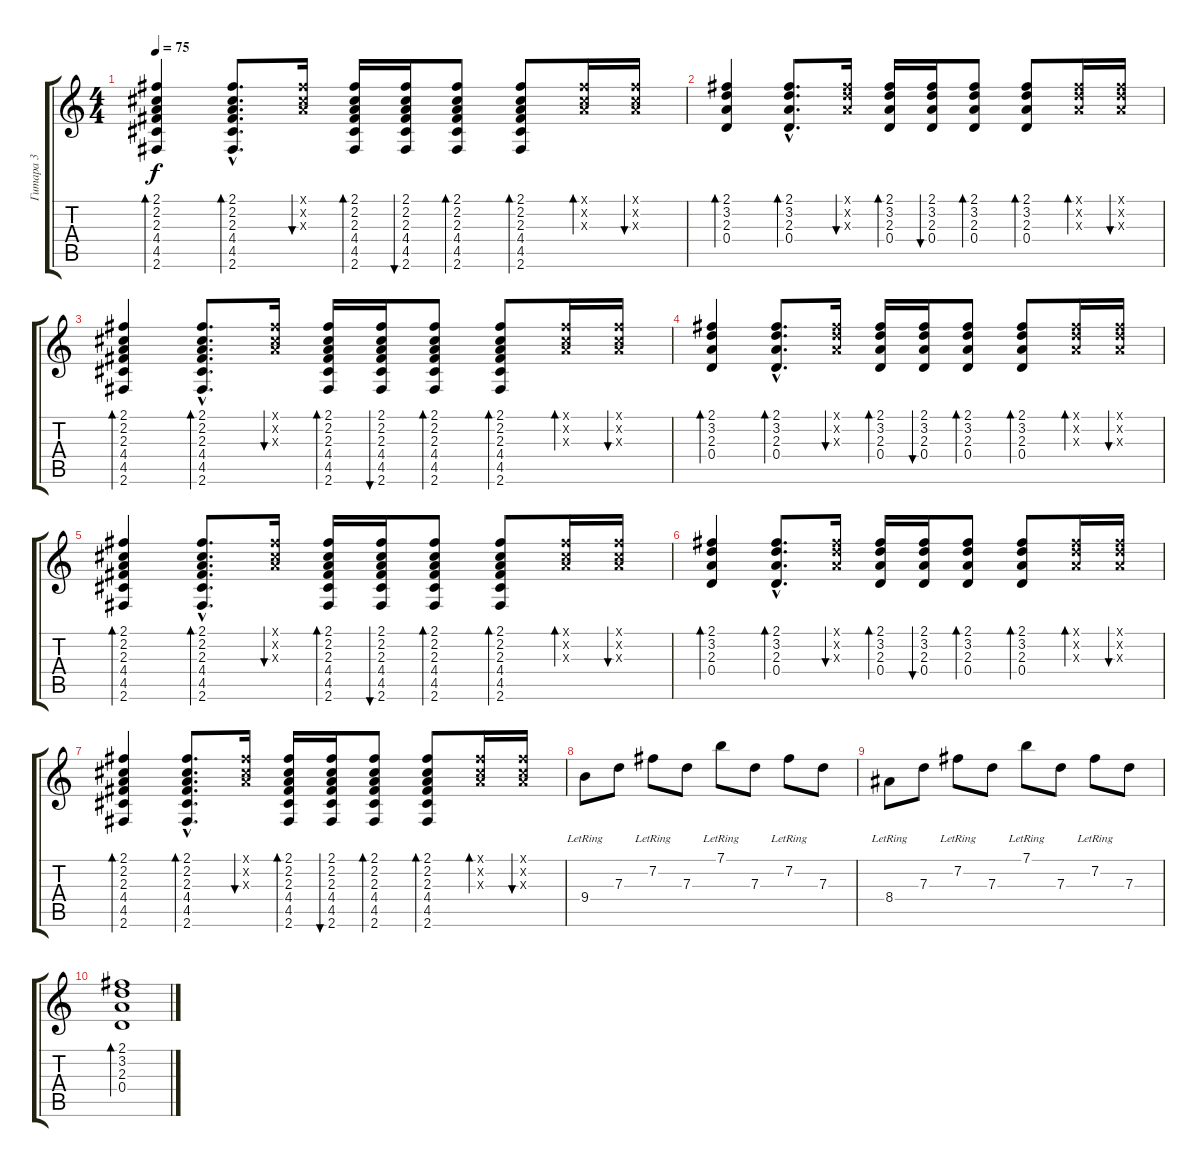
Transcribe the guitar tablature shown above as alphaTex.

\track ("Гитара 3" "Гитара 3") {instrument acousticguitarsteel}
\staff {score tabs}
\tuning (E4 B3 G3 D3 A2 E2) {hide}
\ts (4 4)
\tempo 75
\clef g2
\ks c
(2.1 2.2 2.3 4.4 4.5 2.6).4{bd 60 dy f} (2.1{hac} 2.2{hac} 2.3{hac} 4.4{hac} 4.5{hac} 2.6{hac}).8{d bd 60} (2.1{x} 2.2{x} 2.3{x}).16{bu 60} (2.1 2.2 2.3 4.4 4.5 2.6).16{bd 60} (2.1 2.2 2.3 4.4 4.5 2.6).16{bu 60} (2.1 2.2 2.3 4.4 4.5 2.6).8{bd 60} (2.1 2.2 2.3 4.4 4.5 2.6).8{bd 60} (2.1{x} 2.2{x} 2.3{x}).16{bd 60} (2.1{x} 2.2{x} 2.3{x}).16{bu 60} |
(2.1 3.2 2.3 0.4).4{bd 60} (2.1{hac} 3.2{hac} 2.3{hac} 0.4{hac}).8{d bd 60} (2.1{x} 3.2{x} 2.3{x}).16{bu 60} (2.1 3.2 2.3 0.4).16{bd 60} (2.1 3.2 2.3 0.4).16{bu 60} (2.1 3.2 2.3 0.4).8{bd 60} (2.1 3.2 2.3 0.4).8{bd 60} (2.1{x} 3.2{x} 2.3{x}).16{bd 60} (2.1{x} 3.2{x} 2.3{x}).16{bu 60} |
(2.1 2.2 2.3 4.4 4.5 2.6).4{bd 60} (2.1{hac} 2.2{hac} 2.3{hac} 4.4{hac} 4.5{hac} 2.6{hac}).8{d bd 60} (2.1{x} 2.2{x} 2.3{x}).16{bu 60} (2.1 2.2 2.3 4.4 4.5 2.6).16{bd 60} (2.1 2.2 2.3 4.4 4.5 2.6).16{bu 60} (2.1 2.2 2.3 4.4 4.5 2.6).8{bd 60} (2.1 2.2 2.3 4.4 4.5 2.6).8{bd 60} (2.1{x} 2.2{x} 2.3{x}).16{bd 60} (2.1{x} 2.2{x} 2.3{x}).16{bu 60} |
(2.1 3.2 2.3 0.4).4{bd 60} (2.1{hac} 3.2{hac} 2.3{hac} 0.4{hac}).8{d bd 60} (2.1{x} 3.2{x} 2.3{x}).16{bu 60} (2.1 3.2 2.3 0.4).16{bd 60} (2.1 3.2 2.3 0.4).16{bu 60} (2.1 3.2 2.3 0.4).8{bd 60} (2.1 3.2 2.3 0.4).8{bd 60} (2.1{x} 3.2{x} 2.3{x}).16{bd 60} (2.1{x} 3.2{x} 2.3{x}).16{bu 60} |
(2.1 2.2 2.3 4.4 4.5 2.6).4{bd 60} (2.1{hac} 2.2{hac} 2.3{hac} 4.4{hac} 4.5{hac} 2.6{hac}).8{d bd 60} (2.1{x} 2.2{x} 2.3{x}).16{bu 60} (2.1 2.2 2.3 4.4 4.5 2.6).16{bd 60} (2.1 2.2 2.3 4.4 4.5 2.6).16{bu 60} (2.1 2.2 2.3 4.4 4.5 2.6).8{bd 60} (2.1 2.2 2.3 4.4 4.5 2.6).8{bd 60} (2.1{x} 2.2{x} 2.3{x}).16{bd 60} (2.1{x} 2.2{x} 2.3{x}).16{bu 60} |
(2.1 3.2 2.3 0.4).4{bd 60} (2.1{hac} 3.2{hac} 2.3{hac} 0.4{hac}).8{d bd 60} (2.1{x} 3.2{x} 2.3{x}).16{bu 60} (2.1 3.2 2.3 0.4).16{bd 60} (2.1 3.2 2.3 0.4).16{bu 60} (2.1 3.2 2.3 0.4).8{bd 60} (2.1 3.2 2.3 0.4).8{bd 60} (2.1{x} 3.2{x} 2.3{x}).16{bd 60} (2.1{x} 3.2{x} 2.3{x}).16{bu 60} |
(2.1 2.2 2.3 4.4 4.5 2.6).4{bd 60} (2.1{hac} 2.2{hac} 2.3{hac} 4.4{hac} 4.5{hac} 2.6{hac}).8{d bd 60} (2.1{x} 2.2{x} 2.3{x}).16{bu 60} (2.1 2.2 2.3 4.4 4.5 2.6).16{bd 60} (2.1 2.2 2.3 4.4 4.5 2.6).16{bu 60} (2.1 2.2 2.3 4.4 4.5 2.6).8{bd 60} (2.1 2.2 2.3 4.4 4.5 2.6).8{bd 60} (2.1{x} 2.2{x} 2.3{x}).16{bd 60} (2.1{x} 2.2{x} 2.3{x}).16{bu 60} |
9.4{lr}.8{balance 16} 7.3.8 7.2{lr}.8 7.3.8 7.1{lr}.8 7.3.8 7.2{lr}.8 7.3.8 |
8.4{lr}.8 7.3.8 7.2{lr}.8 7.3.8 7.1{lr}.8 7.3.8 7.2{lr}.8 7.3.8 |
(2.1 3.2 2.3 0.4).1{bd 60}
